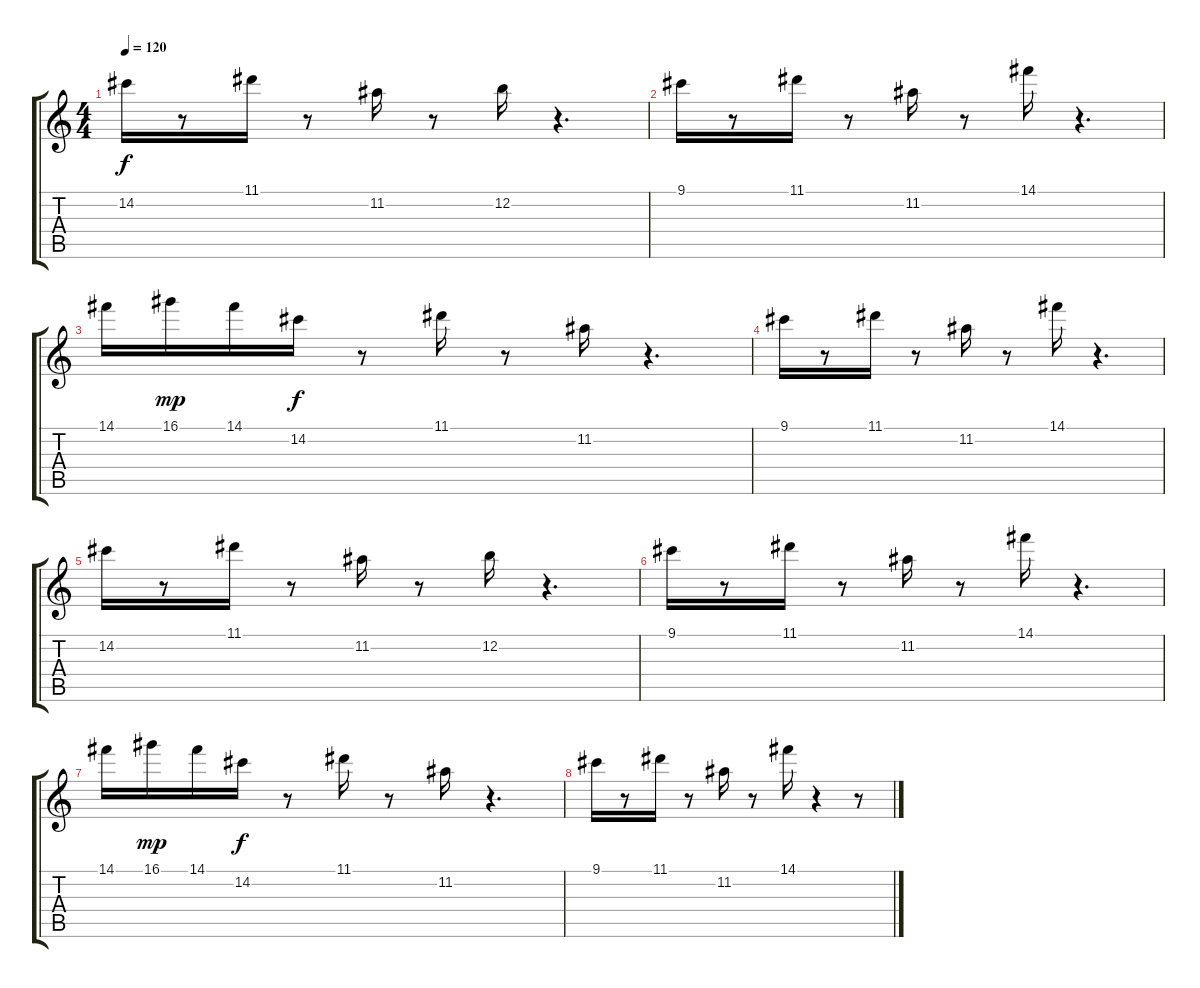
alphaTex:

\track "" {instrument acousticguitarsteel}
\staff {score tabs}
\tuning (E4 B3 G3 D3 A2 E2) {hide}
\ts (4 4)
\tempo 120
\clef g2
\ks c
14.2.16{dy f} r.8 11.1.16 r.8 11.2.16 r.8 12.2.16 r.4{d} |
9.1.16 r.8 11.1.16 r.8 11.2.16 r.8 14.1.16 r.4{d} |
14.1.16 16.1.16{dy mp} 14.1.16 14.2.16{dy f} r.8 11.1.16 r.8 11.2.16 r.4{d} |
9.1.16 r.8 11.1.16 r.8 11.2.16 r.8 14.1.16 r.4{d} |
14.2.16 r.8 11.1.16 r.8 11.2.16 r.8 12.2.16 r.4{d} |
9.1.16 r.8 11.1.16 r.8 11.2.16 r.8 14.1.16 r.4{d} |
14.1.16 16.1.16{dy mp} 14.1.16 14.2.16{dy f} r.8 11.1.16 r.8 11.2.16 r.4{d} |
9.1.16 r.8 11.1.16 r.8 11.2.16 r.8 14.1.16 r.4 r.8
